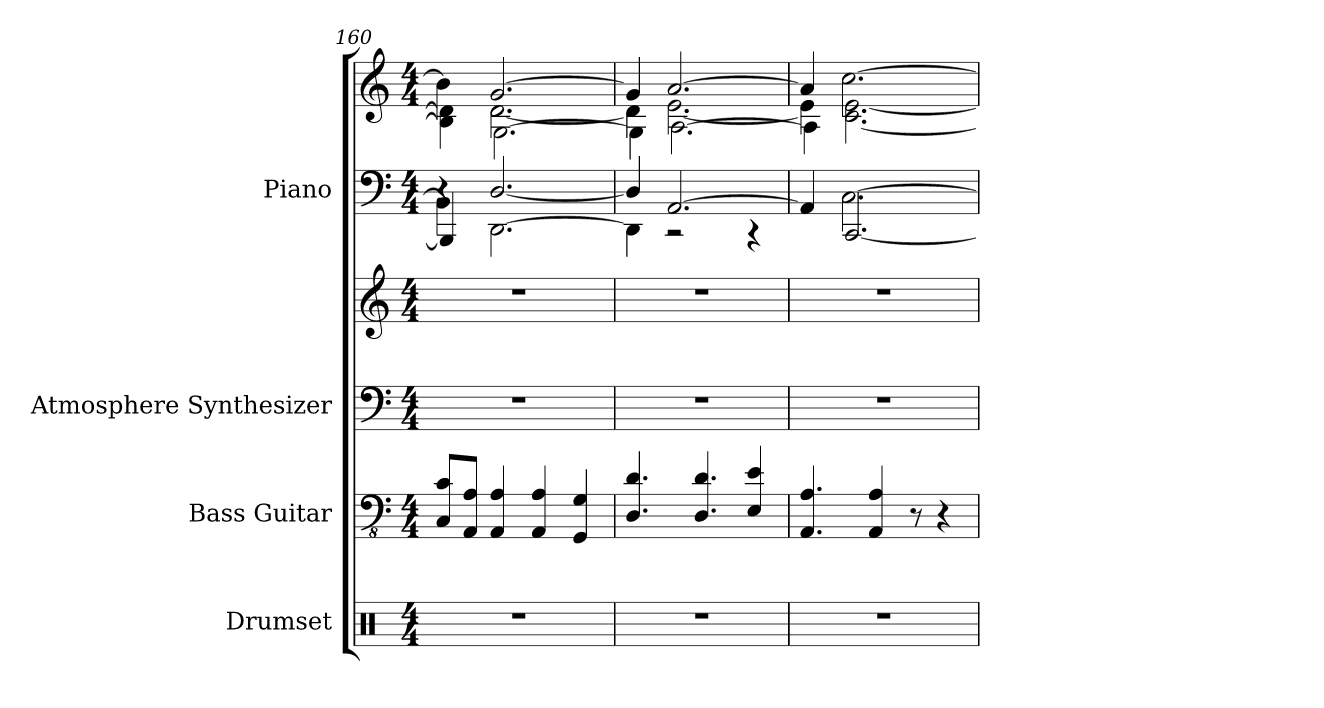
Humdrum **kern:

**kern	**kern	**kern	**kern	**kern	**kern
*part4	*part3	*part2	*part2	*part1	*part1
*staff6	*staff5	*staff4	*staff3	*staff2	*staff1
*I"Drumset	*I"Bass Guitar	*I"Atmosphere Synthesizer	*	*I"Piano	*
*I'Drs.	*I'B. Guit.	*I'Synth.	*	*I'Pno.	*
*clefX	*clefFv4	*clefF4	*clefG2	*clefF4	*clefG2
*k[]	*k[]	*k[]	*k[]	*k[]	*k[]
*M4/4	*M4/4	*M4/4	*M4/4	*M4/4	*M4/4
=160	=160	=160	=160	=160	=160
*	*	*	*	*^	*^
*	*	*	*	*	*^	*	*^
1r	8CC/ 8C/L	1r	1r	4BB\]	4BBB/]	4r	4b\]	4B\] 4d\]	4ryy
.	8AAA/ 8AA/J	.	.	.	.	.	.	.	.
.	4AAA/ 4AA/	.	.	2.ryy	[2.D/	[2.DD\	[2.g/	[2.d\	[2.G\
.	4AAA/ 4AA/	.	.	.	.	.	.	.	.
.	4GGG/ 4GG/	.	.	.	.	.	.	.	.
*	*	*	*	*	*v	*v	*	*	*
=161	=161	=161	=161	=161	=161	=161	=161	=161
1r	4.DD/ 4.D/	1r	1r	4D/]	4DD\]	4g/]	4d\]	4G\]
.	.	.	.	[2.AA/	2r	[2.a/	[2.e\	[2.A\
.	4.DD/ 4.D/	.	.	.	.	.	.	.
.	4EE/ 4E/	.	.	.	4r	.	.	.
=162	=162	=162	=162	=162	=162	=162	=162	=162
1r	4.AAA/ 4.AA/	1r	1r	4ryy	4AA/]	4a/]	4e\]	4A\]
.	.	.	.	[2.C\	[2.CC/	[2.cc\	[2.c\ [2.e\	2.ryy
.	4AAA/ 4AA/	.	.	.	.	.	.	.
.	8r	.	.	.	.	.	.	.
.	4r	.	.	.	.	.	.	.
*	*	*	*	*v	*v	*	*	*
*	*	*	*	*	*v	*v	*v
=	=	=	=	=	=
*-	*-	*-	*-	*-	*-
